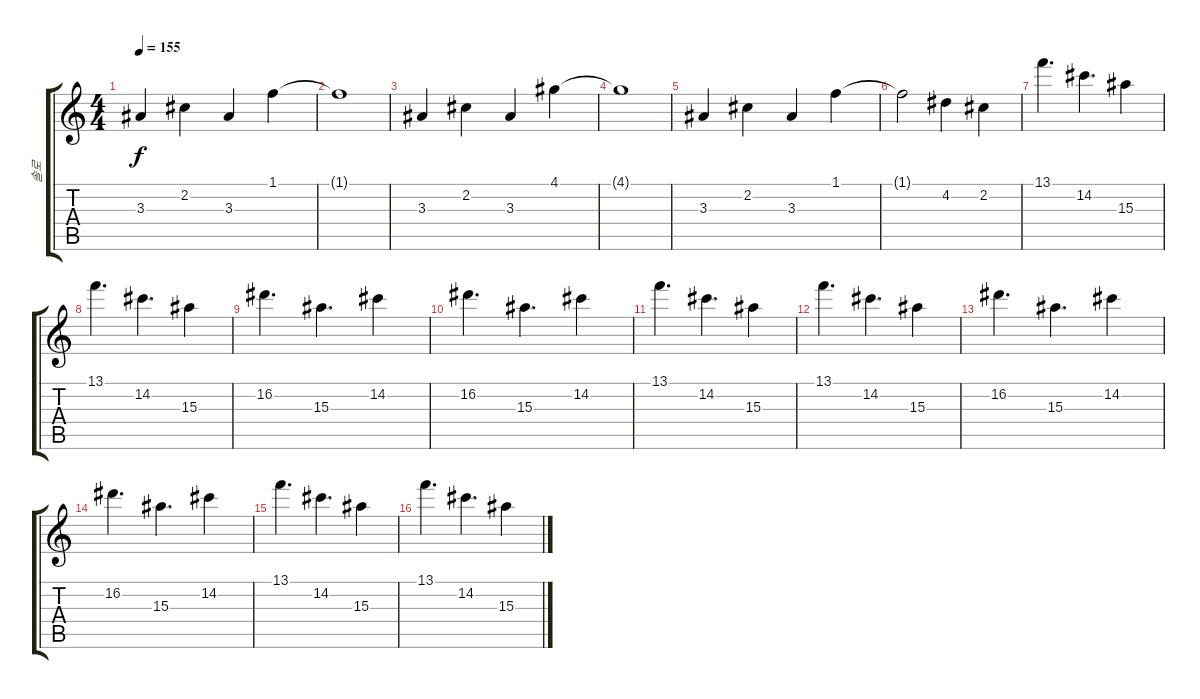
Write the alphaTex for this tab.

\track ("솔로" "솔로") {instrument acousticguitarsteel}
\staff {score tabs}
\tuning (E4 B3 G3 D3 A2 E2) {hide}
\ts (4 4)
\tempo 155
\clef g2
\ks c
3.3.4{dy f} 2.2.4 3.3.4 1.1.4 |
1.1{t}.1 |
3.3.4 2.2.4 3.3.4 4.1.4 |
4.1{t}.1 |
3.3.4 2.2.4 3.3.4 1.1.4 |
1.1{t}.2 4.2.4 2.2.4 |
13.1.4{d} 14.2.4{d} 15.3.4 |
13.1.4{d} 14.2.4{d} 15.3.4 |
16.2.4{d} 15.3.4{d} 14.2.4 |
16.2.4{d} 15.3.4{d} 14.2.4 |
13.1.4{d} 14.2.4{d} 15.3.4 |
13.1.4{d} 14.2.4{d} 15.3.4 |
16.2.4{d} 15.3.4{d} 14.2.4 |
16.2.4{d} 15.3.4{d} 14.2.4 |
13.1.4{d} 14.2.4{d} 15.3.4 |
13.1.4{d} 14.2.4{d} 15.3.4
